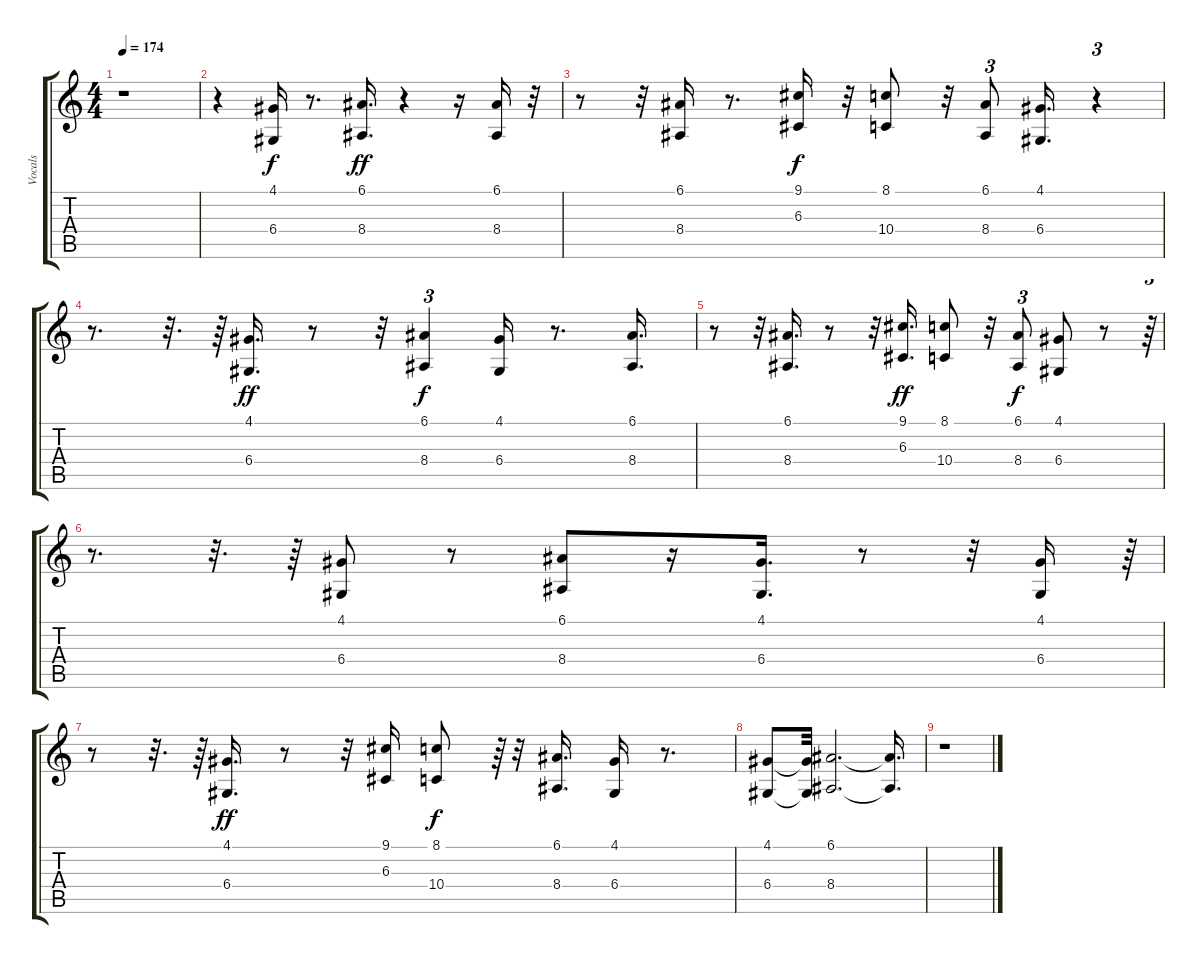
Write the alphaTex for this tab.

\track ("Vocals" "Vocals") {instrument brasssection}
\staff {score tabs}
\tuning (E4 B3 G3 D3 A2 E2) {hide}
\ts (4 4)
\tempo 174
\clef g2
\ks c
r.1{dy ff} |
r.4 (4.1 6.4).16{dy f} r.8{d} (6.1 8.4).16{d dy ff} r.4 r.16 (6.1 8.4).16 r.32 |
r.8 r.32 (6.1 8.4).16 r.8{d} (9.1 6.3).16{dy f} r.32 (8.1 10.4).8 r.32 (6.1 8.4).8{tu (3 2)} (4.1 6.4).16{d} r.4{tu (3 2)} |
r.8{d} r.32{d} r.64 (4.1 6.4).16{d dy ff} r.8 r.32 (6.1 8.4).4{tu (3 2) dy f} (4.1 6.4).16 r.8{d} (6.1 8.4).16{d} |
r.8 r.32 (6.1 8.4).16{d} r.8 r.32 (9.1 6.3).16{d dy ff} (8.1 10.4).8 r.32 (6.1 8.4).8{tu (3 2) dy f} (4.1 6.4).8 r.8 r.64{tu (3 2)} |
r.8{d} r.32{d} r.64 (4.1 6.4).8 r.8 (6.1 8.4).8 r.16 (4.1 6.4).16{d} r.8 r.32 (4.1 6.4).16 r.64{tu (3 2)} |
r.8 r.32{d} r.64 (4.1 6.4).16{d dy ff} r.8 r.32 (9.1 6.3).16 (8.1 10.4).8{dy f} r.64{tu (3 2)} r.32 (6.1 8.4).16{d} (4.1 6.4).16 r.8{d} |
(4.1 6.4).8 (4.1{t} 6.4{t}).32 (6.1 8.4).2{d} (6.1{t} 8.4{t}).16{d} |
r.1
